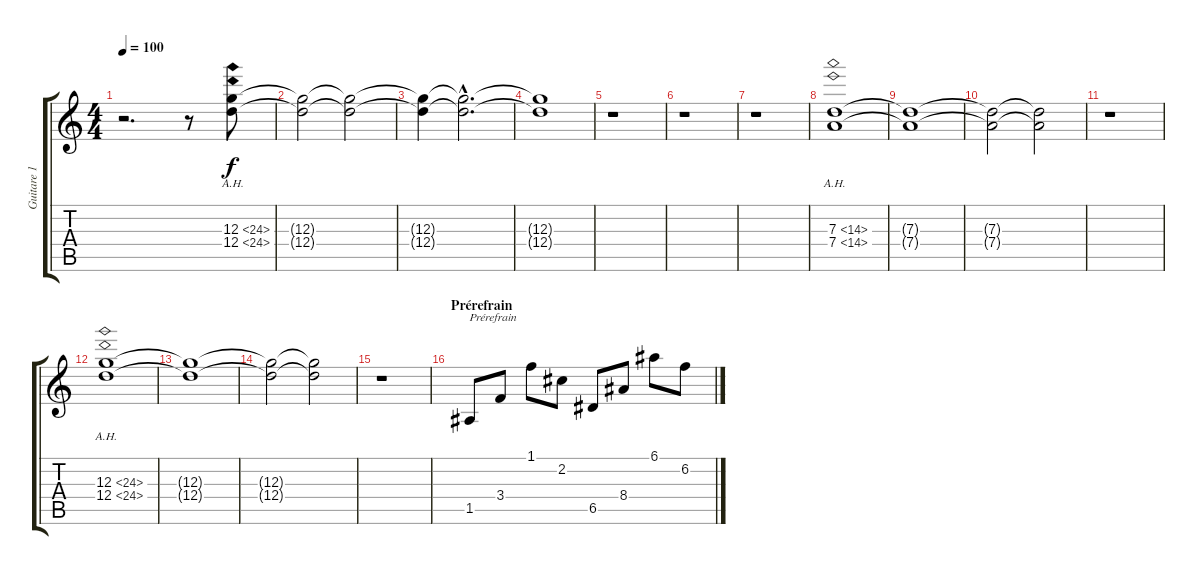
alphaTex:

\track ("Guitare 1" "Guitare 1") {instrument overdrivenguitar}
\staff {score tabs}
\tuning (E4 B3 G3 D3 A2 E2) {hide}
\ts (4 4)
\tempo 100
\clef g2
\ks c
r.2{d dy f} r.8{volume 0} (12.3{ah 12} 12.4{ah 12}).8{volume 7} |
(12.3{t} 12.4{t}).2 (12.3{t} 12.4{t}).2{volume 2} |
(12.3{t} 12.4{t}).4 (12.3{hac t} 12.4{hac t}).2{d volume 11} |
(12.3{t} 12.4{t}).1{volume 0} |
r.1 |
r.1 |
r.1{volume 0} |
(7.3{ah 7} 7.4{ah 7}).1{volume 7} |
(7.3{t} 7.4{t}).1 |
(7.3{t} 7.4{t}).2 (7.3{t} 7.4{t}).2{volume 0} |
r.1 |
(12.3{ah 12} 12.4{ah 12}).1{volume 7} |
(12.3{t} 12.4{t}).1 |
(12.3{t} 12.4{t}).2 (12.3{t} 12.4{t}).2{volume 0} |
r.1{volume 13} |
\section ("" "Prérefrain")
1.5.8{txt "Prérefrain"} 3.4.8 1.1.8 2.2.8 6.5.8 8.4.8 6.1.8 6.2.8
